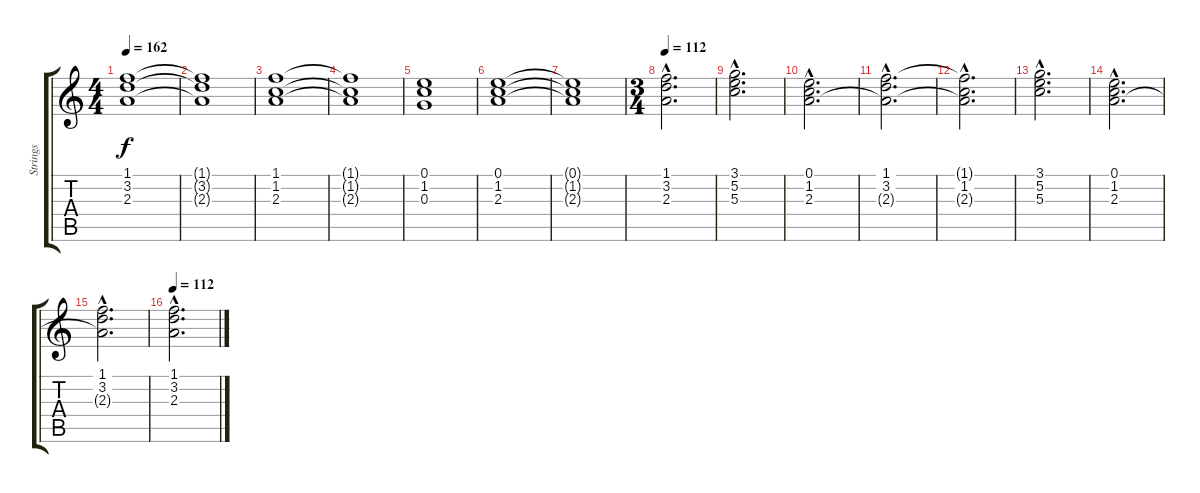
\track ("Strings" "Strings") {instrument stringensemble2}
\staff {score tabs}
\tuning (E5 B4 G4 D4 A3 E3) {hide}
\ts (4 4)
\tempo 162
\clef g2
\ks c
(1.1 3.2 2.3).1{dy f} |
(1.1{t} 3.2{t} 2.3{t}).1 |
(1.1 1.2 2.3).1 |
(1.1{t} 1.2{t} 2.3{t}).1 |
(0.1 1.2 0.3).1 |
(0.1 1.2 2.3).1 |
(0.1{t} 1.2{t} 2.3{t}).1 |
\ts (3 4)
\tempo 112
(1.1{hac} 3.2{hac} 2.3{hac}).2{d} |
(3.1{hac} 5.2{hac} 5.3{hac}).2{d} |
(0.1{hac} 1.2{hac} 2.3{hac}).2{d} |
(1.1{hac} 3.2{hac} 2.3{hac t}).2{d} |
(1.1{hac t} 1.2{hac} 2.3{hac t}).2{d} |
(3.1{hac} 5.2{hac} 5.3{hac}).2{d} |
(0.1{hac} 1.2{hac} 2.3{hac}).2{d} |
(1.1{hac} 3.2{hac} 2.3{hac t}).2{d} |
\tempo 112
(1.1{hac} 3.2{hac} 2.3{hac}).2{d}
